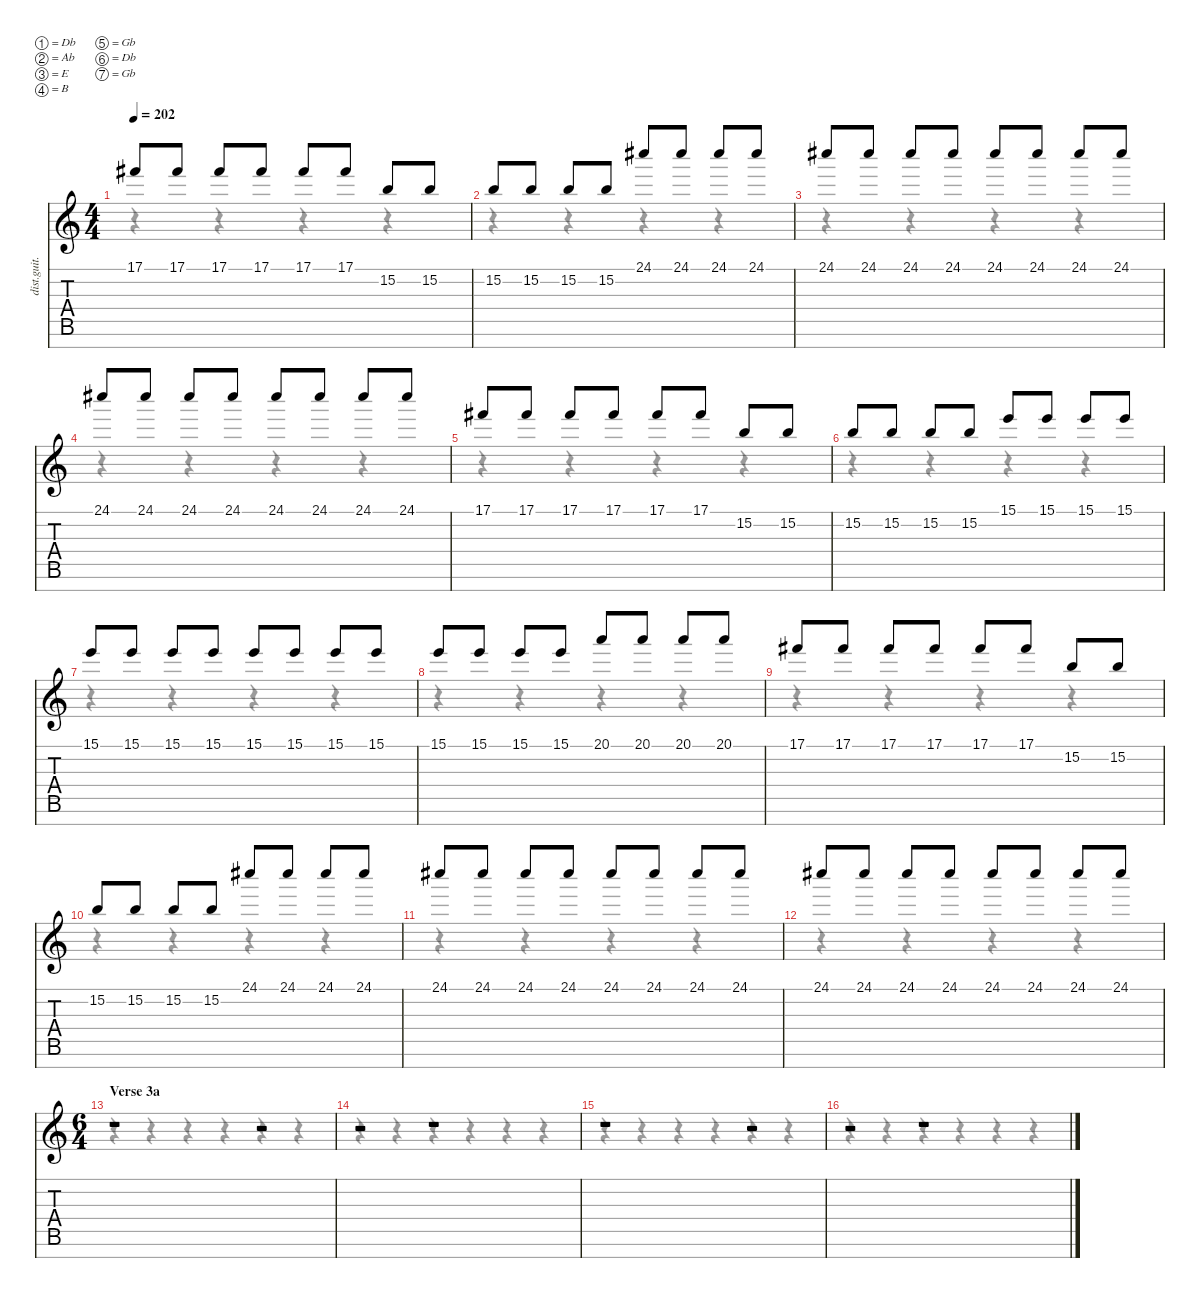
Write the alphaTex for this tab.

\defaultSystemsLayout 4
\hideDynamics
\bracketExtendMode nobrackets
\track ("Ambient Leads" "dist.guit.") {instrument distortionguitar}
\staff {score tabs}
\tuning (Db4 Ab3 E3 B2 Gb2 Db2 Gb1)
\voice
\ts (4 4)
\tempo 202
\clef g2
\ks c
17.1{acc #}.8{dy mf beam Up} 17.1{acc #}.8{beam Up} 17.1{acc #}.8{beam Up} 17.1{acc #}.8{beam Up} 17.1{acc #}.8{beam Up} 17.1{acc #}.8{beam Up} 15.2.8{beam Up} 15.2.8{beam Up} |
15.2.8{beam Up} 15.2.8{beam Up} 15.2.8{beam Up} 15.2.8{beam Up} 24.1{acc #}.8{beam Up} 24.1{acc #}.8{beam Up} 24.1{acc #}.8{beam Up} 24.1{acc #}.8{beam Up} |
24.1{acc #}.8{beam Up} 24.1{acc #}.8{beam Up} 24.1{acc #}.8{beam Up} 24.1{acc #}.8{beam Up} 24.1{acc #}.8{beam Up} 24.1{acc #}.8{beam Up} 24.1{acc #}.8{beam Up} 24.1{acc #}.8{beam Up} |
24.1{acc #}.8{beam Up} 24.1{acc #}.8{beam Up} 24.1{acc #}.8{beam Up} 24.1{acc #}.8{beam Up} 24.1{acc #}.8{beam Up} 24.1{acc #}.8{beam Up} 24.1{acc #}.8{beam Up} 24.1{acc #}.8{beam Up} |
17.1{acc #}.8{beam Up} 17.1{acc #}.8{beam Up} 17.1{acc #}.8{beam Up} 17.1{acc #}.8{beam Up} 17.1{acc #}.8{beam Up} 17.1{acc #}.8{beam Up} 15.2.8{beam Up} 15.2.8{beam Up} |
15.2.8{beam Up} 15.2.8{beam Up} 15.2.8{beam Up} 15.2.8{beam Up} 15.1.8{beam Up} 15.1.8{beam Up} 15.1.8{beam Up} 15.1.8{beam Up} |
15.1.8{beam Up} 15.1.8{beam Up} 15.1.8{beam Up} 15.1.8{beam Up} 15.1.8{beam Up} 15.1.8{beam Up} 15.1.8{beam Up} 15.1.8{beam Up} |
15.1.8{beam Up} 15.1.8{beam Up} 15.1.8{beam Up} 15.1.8{beam Up} 20.1.8{beam Up} 20.1.8{beam Up} 20.1.8{beam Up} 20.1.8{beam Up} |
17.1{acc #}.8{beam Up} 17.1{acc #}.8{beam Up} 17.1{acc #}.8{beam Up} 17.1{acc #}.8{beam Up} 17.1{acc #}.8{beam Up} 17.1{acc #}.8{beam Up} 15.2.8{beam Up} 15.2.8{beam Up} |
15.2.8{beam Up} 15.2.8{beam Up} 15.2.8{beam Up} 15.2.8{beam Up} 24.1{acc #}.8{beam Up} 24.1{acc #}.8{beam Up} 24.1{acc #}.8{beam Up} 24.1{acc #}.8{beam Up} |
24.1{acc #}.8{beam Up} 24.1{acc #}.8{beam Up} 24.1{acc #}.8{beam Up} 24.1{acc #}.8{beam Up} 24.1{acc #}.8{beam Up} 24.1{acc #}.8{beam Up} 24.1{acc #}.8{beam Up} 24.1{acc #}.8{beam Up} |
24.1{acc #}.8{beam Up} 24.1{acc #}.8{beam Up} 24.1{acc #}.8{beam Up} 24.1{acc #}.8{beam Up} 24.1{acc #}.8{beam Up} 24.1{acc #}.8{beam Up} 24.1{acc #}.8{beam Up} 24.1{acc #}.8{beam Up} |
\ts (6 4)
\beaming (8 3 3 3 3)
\section ("" "Verse 3a")
r.1{beam Up} r.2{beam Up} |
r.2{beam Up} r.1{beam Up} |
r.1{beam Up} r.2{beam Up} |
r.2{beam Up} r.1{beam Up}
\voice
\clef g2
\ottava regular
\simile none
\ks c
r.4{dy mf beam Down} r.4{beam Down} r.4{beam Down} r.4{beam Down} |
r.4{beam Down} r.4{beam Down} r.4{beam Down} r.4{beam Down} |
r.4{beam Down} r.4{beam Down} r.4{beam Down} r.4{beam Down} |
r.4{beam Down} r.4{beam Down} r.4{beam Down} r.4{beam Down} |
r.4{beam Down} r.4{beam Down} r.4{beam Down} r.4{beam Down} |
r.4{beam Down} r.4{beam Down} r.4{beam Down} r.4{beam Down} |
r.4{beam Down} r.4{beam Down} r.4{beam Down} r.4{beam Down} |
r.4{beam Down} r.4{beam Down} r.4{beam Down} r.4{beam Down} |
r.4{beam Down} r.4{beam Down} r.4{beam Down} r.4{beam Down} |
r.4{beam Down} r.4{beam Down} r.4{beam Down} r.4{beam Down} |
r.4{beam Down} r.4{beam Down} r.4{beam Down} r.4{beam Down} |
r.4{beam Down} r.4{beam Down} r.4{beam Down} r.4{beam Down} |
r.4{beam Down} r.4{beam Down} r.4{beam Down} r.4{beam Down} r.4{beam Down} r.4{beam Down} |
r.4{beam Down} r.4{beam Down} r.4{beam Down} r.4{beam Down} r.4{beam Down} r.4{beam Down} |
r.4{beam Down} r.4{beam Down} r.4{beam Down} r.4{beam Down} r.4{beam Down} r.4{beam Down} |
r.4{beam Down} r.4{beam Down} r.4{beam Down} r.4{beam Down} r.4{beam Down} r.4{beam Down}
